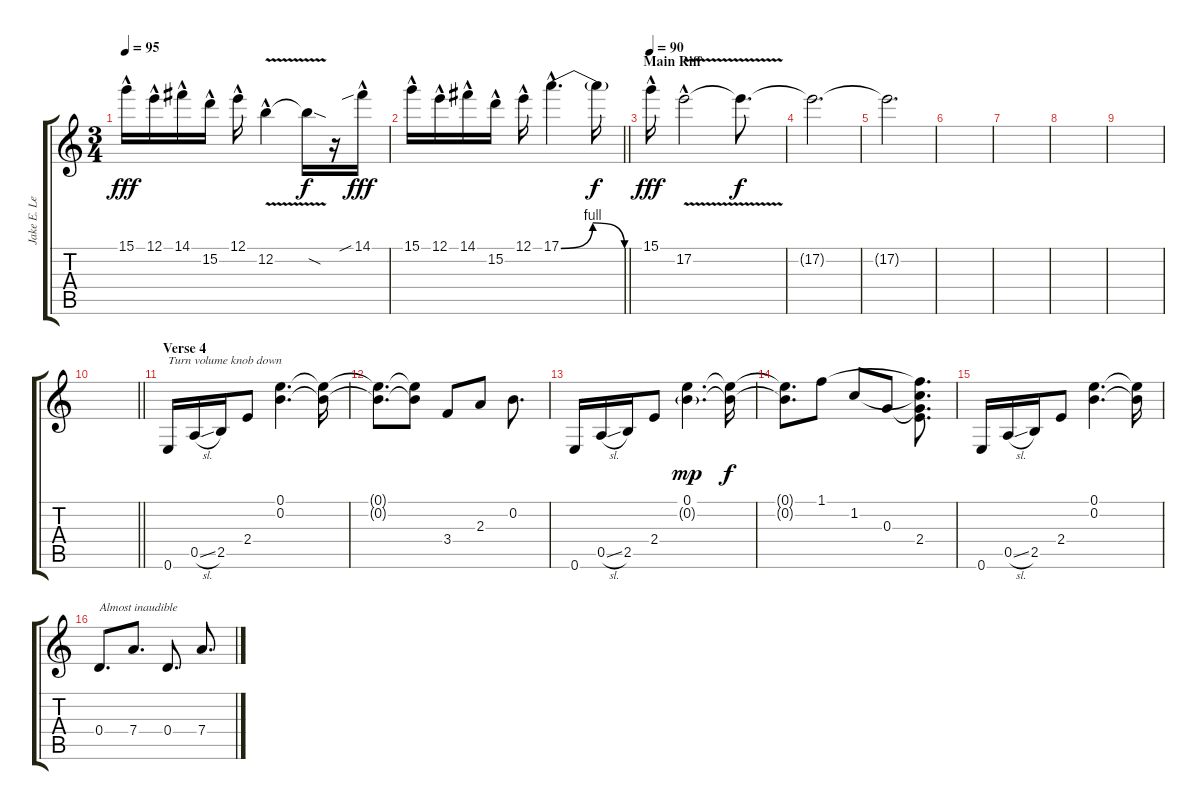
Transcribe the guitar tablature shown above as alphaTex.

\track ("Jake E. Lee" "Jake E. Le") {instrument overdrivenguitar}
\staff {score tabs}
\tuning (E4 B3 G3 D3 A2 E2) {hide}
\ts (3 4)
\tempo 95
\clef g2
\ks c
15.1{hac}.16{dy fff} 12.1{hac}.16 14.1{hac}.16 15.2{hac}.16 12.1{hac}.16 12.2{v hac}.4 12.2{sod t}.16{dy f} r.16 14.1{sib hac}.16{dy fff} |
\barLineRight lightlight
15.1{hac}.16 12.1{hac}.16 14.1{hac}.16 15.2{hac}.16 12.1{hac}.16 17.1{be (bendrelease 0 0 9 4 52 4 60 0) hac}.4{d} 17.1{t}.16{dy f} |
\section ("" "Main Riff")
\tempo 90
15.1{hac}.16{dy fff} 17.2{v hac}.2{volume 0} 17.2{t}.8{d dy f} |
17.2{t}.2{d} |
17.2{t}.2{d} |
|
|
|
|
\barLineRight lightlight
|
\section ("" "Verse 4")
0.6.16{txt "Turn volume knob down" volume 13 balance 5 instrument overdrivenguitar} 0.5{sl}.16 2.5.16 2.4.8 (0.1 0.2).4{d} (0.1{t} 0.2{t}).16 |
(0.1{t} 0.2{t}).8{d} (0.1{t} 0.2{t}).8 3.4.8 2.3.8 0.2.8{d} |
0.6.16 0.5{sl}.16 2.5.16 2.4.8 (0.1 0.2{g}).4{d dy mp} (0.1{t} 0.2{t}).16{dy f} |
(0.1{t} 0.2{t}).8{d} 1.1.8 1.2.8 0.3.8 (1.1{t} 1.2{t} 0.3{t} 2.4).8{d} |
0.6.16 0.5{sl}.16 2.5.16 2.4.8 (0.1 0.2).4{d} (0.1{t} 0.2{t}).16 |
0.4.8{d txt "Almost inaudible"} 7.4.8{d} 0.4.8{d} 7.4.8{d}
